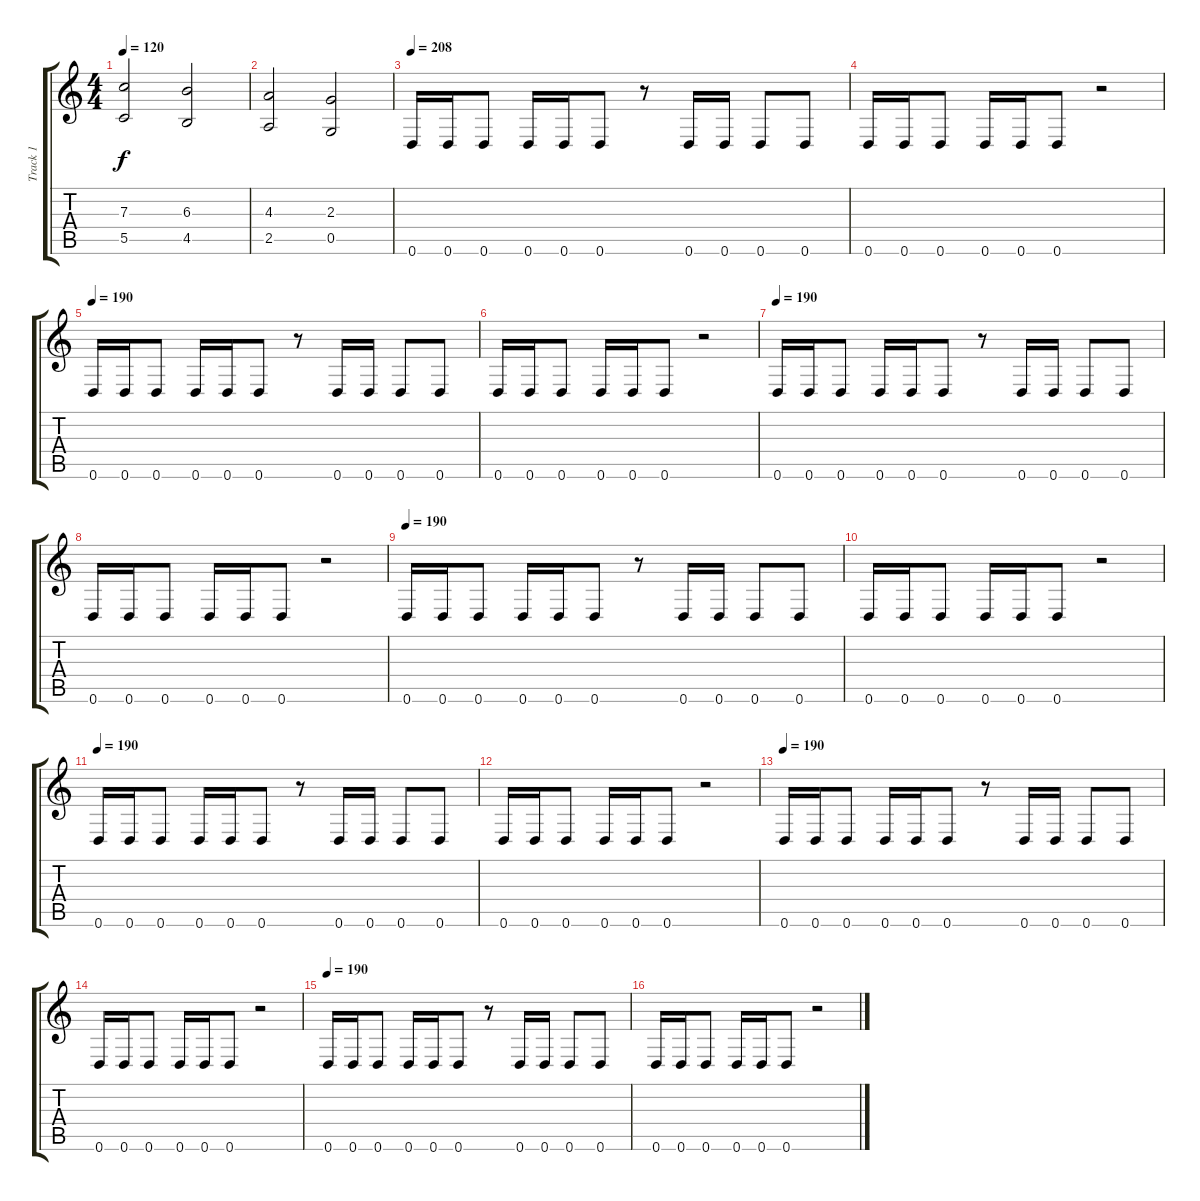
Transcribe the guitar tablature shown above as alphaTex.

\track ("Track 1" "Track 1") {instrument distortionguitar}
\staff {score tabs}
\tuning (D4 A3 F3 C3 G2 D2) {hide}
\ts (4 4)
\tempo 120
\clef g2
\ks c
(7.3 5.5).2{dy f} (6.3 4.5).2 |
(4.3 2.5).2 (2.3 0.5).2 |
\tempo 208
0.6.16 0.6.16 0.6.8 0.6.16 0.6.16 0.6.8 r.8 0.6.16 0.6.16 0.6.8 0.6.8 |
0.6.16 0.6.16 0.6.8 0.6.16 0.6.16 0.6.8 r.2 |
\tempo 190
0.6.16 0.6.16 0.6.8 0.6.16 0.6.16 0.6.8 r.8 0.6.16 0.6.16 0.6.8 0.6.8 |
0.6.16 0.6.16 0.6.8 0.6.16 0.6.16 0.6.8 r.2 |
\tempo 190
0.6.16 0.6.16 0.6.8 0.6.16 0.6.16 0.6.8 r.8 0.6.16 0.6.16 0.6.8 0.6.8 |
0.6.16 0.6.16 0.6.8 0.6.16 0.6.16 0.6.8 r.2 |
\tempo 190
0.6.16 0.6.16 0.6.8 0.6.16 0.6.16 0.6.8 r.8 0.6.16 0.6.16 0.6.8 0.6.8 |
0.6.16 0.6.16 0.6.8 0.6.16 0.6.16 0.6.8 r.2 |
\tempo 190
0.6.16 0.6.16 0.6.8 0.6.16 0.6.16 0.6.8 r.8 0.6.16 0.6.16 0.6.8 0.6.8 |
0.6.16 0.6.16 0.6.8 0.6.16 0.6.16 0.6.8 r.2 |
\tempo 190
0.6.16 0.6.16 0.6.8 0.6.16 0.6.16 0.6.8 r.8 0.6.16 0.6.16 0.6.8 0.6.8 |
0.6.16 0.6.16 0.6.8 0.6.16 0.6.16 0.6.8 r.2 |
\tempo 190
0.6.16 0.6.16 0.6.8 0.6.16 0.6.16 0.6.8 r.8 0.6.16 0.6.16 0.6.8 0.6.8 |
0.6.16 0.6.16 0.6.8 0.6.16 0.6.16 0.6.8 r.2
